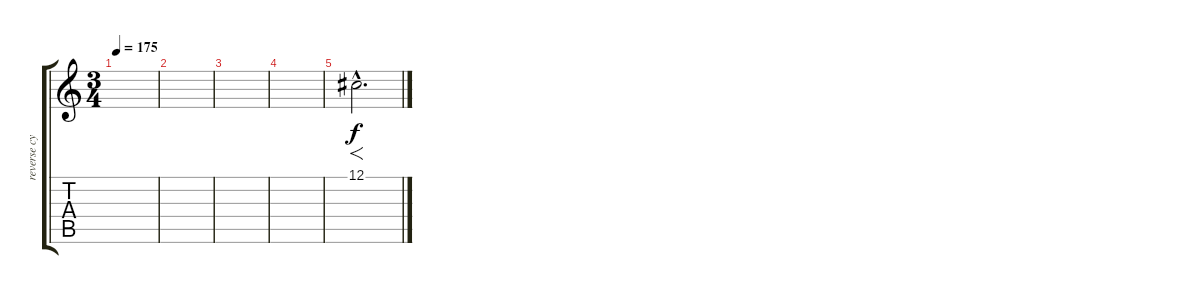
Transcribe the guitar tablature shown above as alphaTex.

\track ("reverse cymbal" "reverse cy") {instrument reversecymbal}
\staff {score tabs}
\tuning (Db4 Ab3 E3 B2 Gb2 B1) {hide}
\ts (3 4)
\tempo 175
\clef g2
\ks c
|
|
|
|
12.1{hac}.2{f d}
